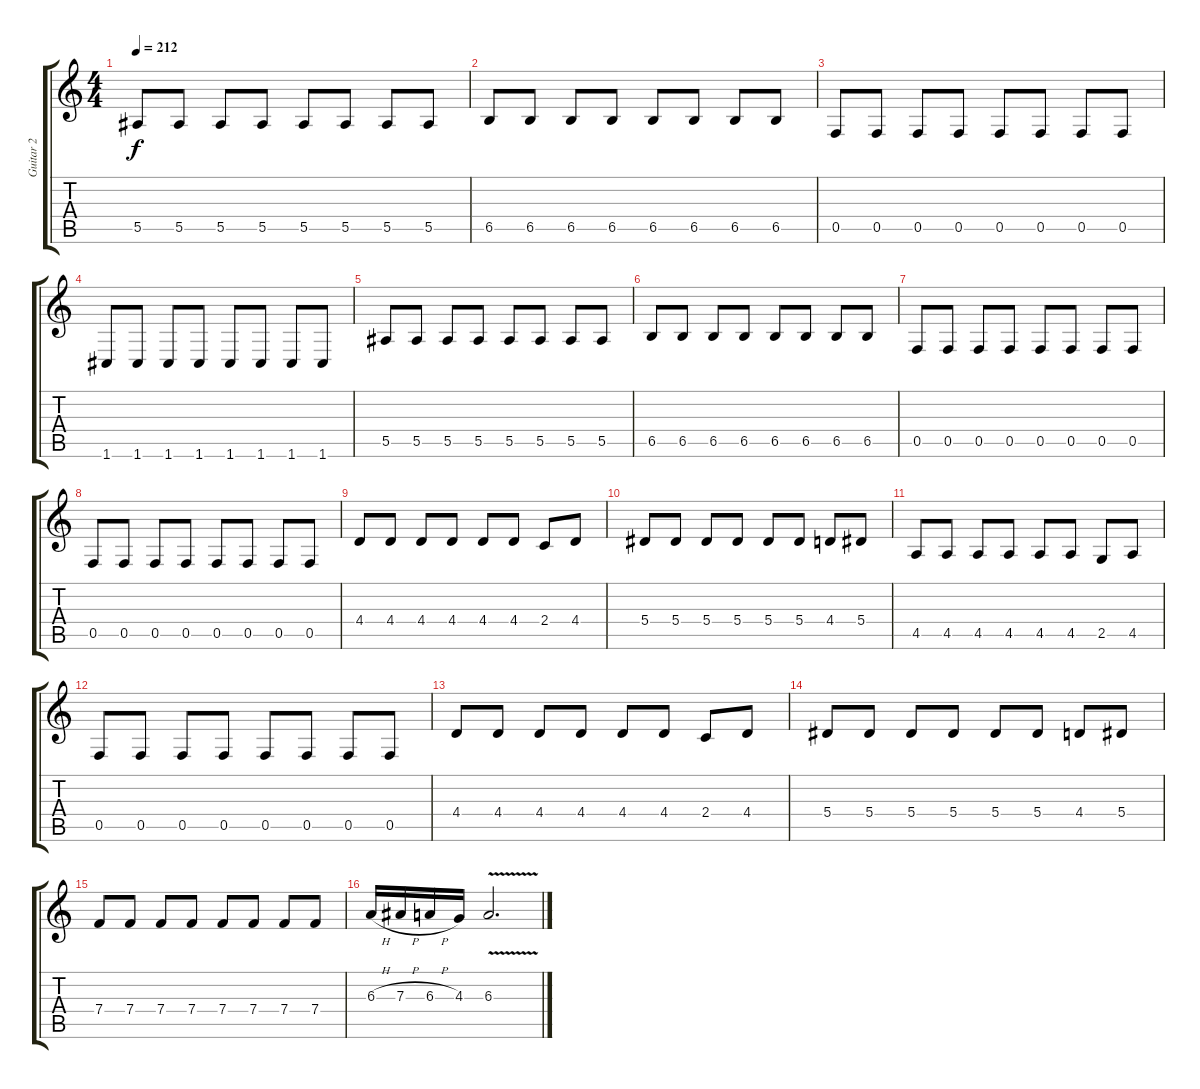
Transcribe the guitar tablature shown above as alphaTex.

\track ("Guitar 2" "Guitar 2") {instrument overdrivenguitar}
\staff {score tabs}
\tuning (C4 G3 Eb3 Bb2 F2 C2) {hide}
\ts (4 4)
\tempo 212
\clef g2
\ks c
5.5.8{dy f} 5.5.8 5.5.8 5.5.8 5.5.8 5.5.8 5.5.8 5.5.8 |
6.5.8 6.5.8 6.5.8 6.5.8 6.5.8 6.5.8 6.5.8 6.5.8 |
0.5.8 0.5.8 0.5.8 0.5.8 0.5.8 0.5.8 0.5.8 0.5.8 |
1.6.8 1.6.8 1.6.8 1.6.8 1.6.8 1.6.8 1.6.8 1.6.8 |
5.5.8 5.5.8 5.5.8 5.5.8 5.5.8 5.5.8 5.5.8 5.5.8 |
6.5.8 6.5.8 6.5.8 6.5.8 6.5.8 6.5.8 6.5.8 6.5.8 |
0.5.8 0.5.8 0.5.8 0.5.8 0.5.8 0.5.8 0.5.8 0.5.8 |
0.5.8 0.5.8 0.5.8 0.5.8 0.5.8 0.5.8 0.5.8 0.5.8 |
4.4.8{volume 12} 4.4.8 4.4.8 4.4.8 4.4.8 4.4.8 2.4.8 4.4.8 |
5.4.8 5.4.8 5.4.8 5.4.8 5.4.8 5.4.8 4.4.8 5.4.8 |
4.5.8 4.5.8 4.5.8 4.5.8 4.5.8 4.5.8 2.5.8 4.5.8 |
0.5.8 0.5.8 0.5.8 0.5.8 0.5.8 0.5.8 0.5.8 0.5.8 |
4.4.8 4.4.8 4.4.8 4.4.8 4.4.8 4.4.8 2.4.8 4.4.8 |
5.4.8 5.4.8 5.4.8 5.4.8 5.4.8 5.4.8 4.4.8 5.4.8 |
7.4.8 7.4.8 7.4.8 7.4.8 7.4.8 7.4.8 7.4.8 7.4.8 |
6.3{h}.16 7.3{h}.16 6.3{h}.16 4.3.16 6.3{v}.2{d}
